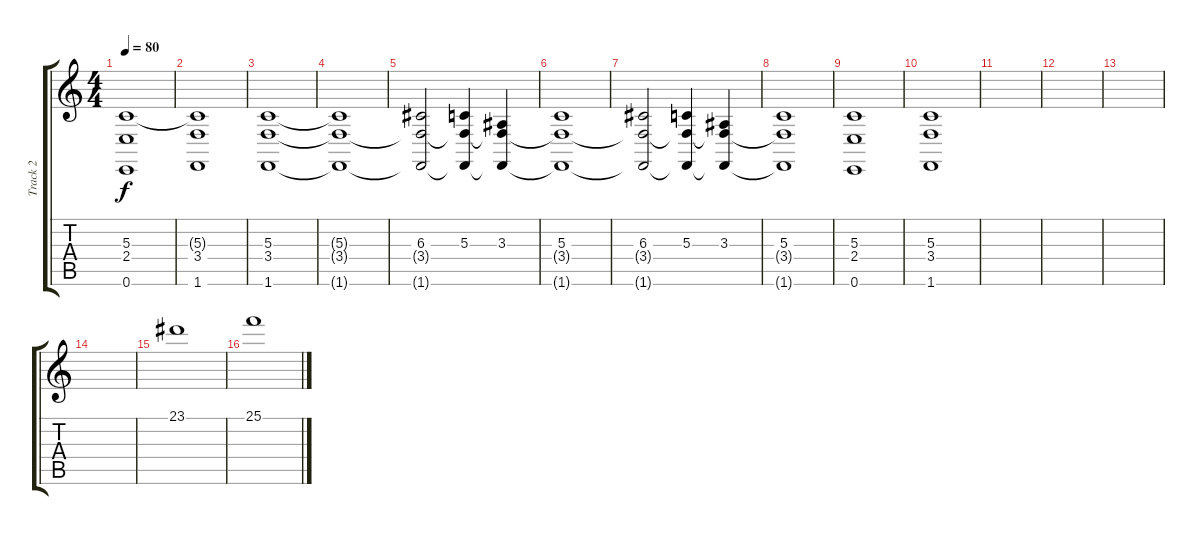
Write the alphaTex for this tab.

\track ("Track 2" "Track 2") {instrument pad8sweep}
\staff {score tabs}
\tuning (E4 B3 G3 D3 A2 E2) {hide}
\ts (4 4)
\tempo 80
\clef g2
\ks c
(5.3 2.4 0.6).1{dy f} |
(5.3{t} 3.4 1.6).1 |
(5.3 3.4 1.6).1 |
(5.3{t} 3.4{t} 1.6{t}).1 |
(6.3 3.4{t} 1.6{t}).2 (5.3 3.4{t} 1.6{t}).4 (3.3 3.4{t} 1.6{t}).4 |
(5.3 3.4{t} 1.6{t}).1 |
(6.3 3.4{t} 1.6{t}).2 (5.3 3.4{t} 1.6{t}).4 (3.3 3.4{t} 1.6{t}).4 |
(5.3 3.4{t} 1.6{t}).1 |
(5.3 2.4 0.6).1 |
(5.3 3.4 1.6).1 |
|
|
|
|
23.1.1 |
25.1.1
